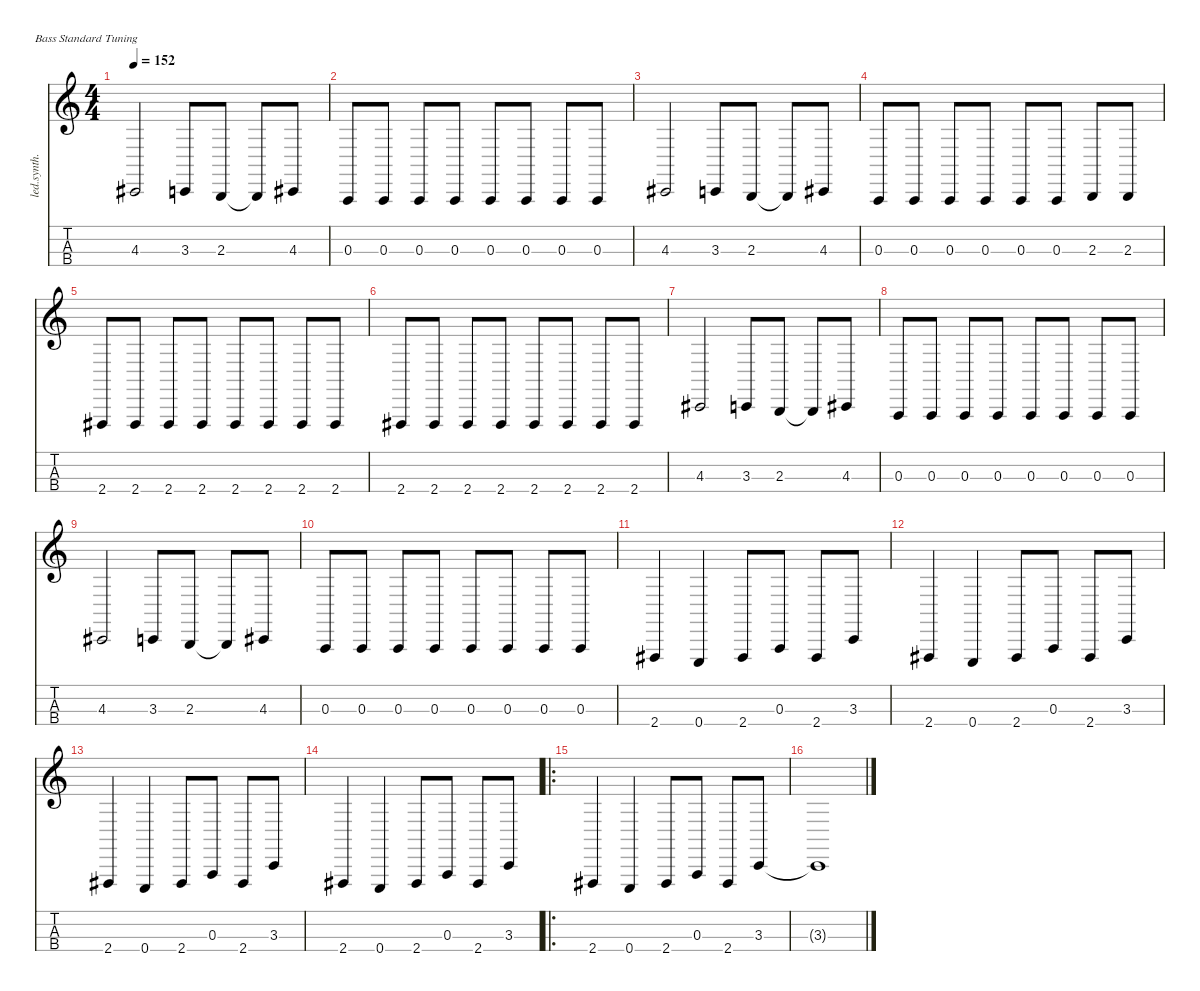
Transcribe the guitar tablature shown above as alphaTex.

\defaultSystemsLayout 4
\hideDynamics
\bracketExtendMode nobrackets
\track ("Bass" "led.synth.") {instrument lead8bassandlead}
\staff {score tabs}
\tuning (G2 D2 A1 E1)
\ts (4 4)
\tempo 152
\clef g2
\ks c
4.3{acc #}.2{dy f} 3.3.8 2.3.8 2.3{t}.8 4.3{acc #}.8 |
0.3.8 0.3.8 0.3.8 0.3.8 0.3.8 0.3.8 0.3.8 0.3.8 |
4.3{acc #}.2 3.3.8 2.3.8 2.3{t}.8 4.3{acc #}.8 |
0.3.8 0.3.8 0.3.8 0.3.8 0.3.8 0.3.8 2.3.8 2.3.8 |
2.4{acc #}.8 2.4{acc #}.8 2.4{acc #}.8 2.4{acc #}.8 2.4{acc #}.8 2.4{acc #}.8 2.4{acc #}.8 2.4{acc #}.8 |
2.4{acc #}.8 2.4{acc #}.8 2.4{acc #}.8 2.4{acc #}.8 2.4{acc #}.8 2.4{acc #}.8 2.4{acc #}.8 2.4{acc #}.8 |
4.3{acc #}.2 3.3.8 2.3.8 2.3{t}.8 4.3{acc #}.8 |
0.3.8 0.3.8 0.3.8 0.3.8 0.3.8 0.3.8 0.3.8 0.3.8 |
4.3{acc #}.2 3.3.8 2.3.8 2.3{t}.8 4.3{acc #}.8 |
0.3.8 0.3.8 0.3.8 0.3.8 0.3.8 0.3.8 0.3.8 0.3.8 |
2.4{acc #}.4 0.4.4 2.4{acc #}.8 0.3.8 2.4{acc #}.8 3.3.8 |
2.4{acc #}.4 0.4.4 2.4{acc #}.8 0.3.8 2.4{acc #}.8 3.3.8 |
2.4{acc #}.4 0.4.4 2.4{acc #}.8 0.3.8 2.4{acc #}.8 3.3.8 |
2.4{acc #}.4 0.4.4 2.4{acc #}.8 0.3.8 2.4{acc #}.8 3.3.8 |
\ro
2.4{acc #}.4 0.4.4 2.4{acc #}.8 0.3.8 2.4{acc #}.8 3.3.8 |
3.3{t}.1
